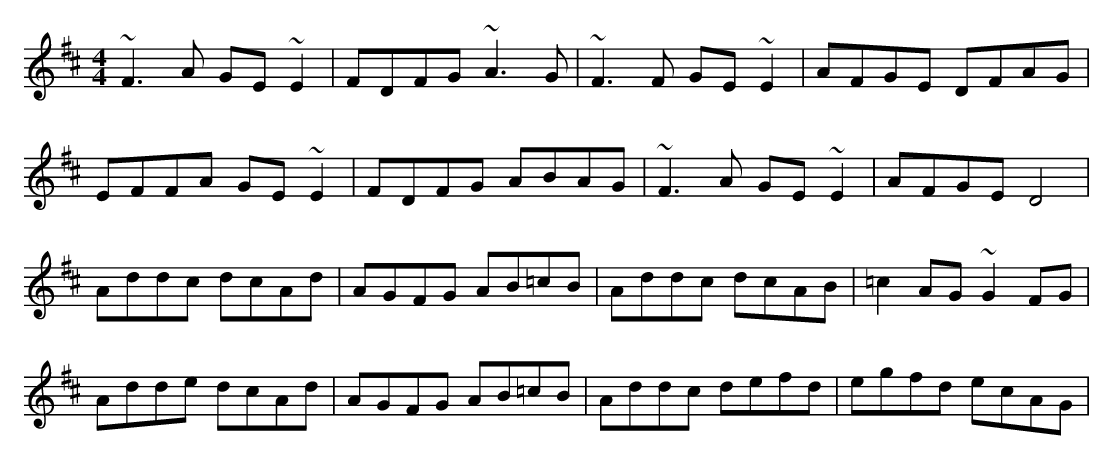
X:1
M:4/4
K:D
~F3A GE~E2|FDFG ~A3G|~F3F GE~E2|AFGE DFAG|
EFFA GE~E2|FDFG ABAG|~F3A GE~E2|AFGE D4|
Addc dcAd|AGFG AB=cB|Addc dcAB|=c2AG ~G2FG|
Adde dcAd|AGFG AB=cB|Addc defd|egfd ecAG|
